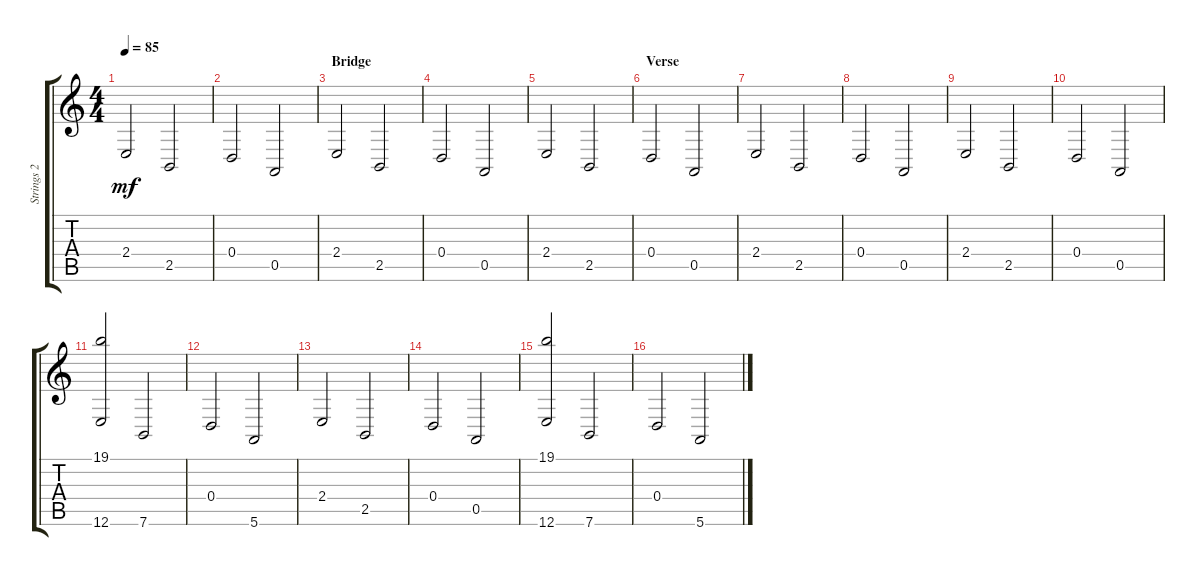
\track ("Strings 2" "Strings 2") {instrument stringensemble1}
\staff {score tabs}
\tuning (E4 B3 G3 D3 A2 E2) {hide}
\ts (4 4)
\tempo 85
\clef g2
\ks c
2.4.2{dy mf} 2.5.2 |
0.4.2 0.5.2 |
\section ("" "Bridge")
2.4.2 2.5.2 |
0.4.2 0.5.2 |
2.4.2 2.5.2 |
\section ("" "Verse")
0.4.2 0.5.2 |
2.4.2 2.5.2 |
0.4.2 0.5.2 |
2.4.2 2.5.2 |
0.4.2 0.5.2 |
(19.1 12.6).2 7.6.2 |
0.4.2 5.6.2 |
2.4.2 2.5.2 |
0.4.2 0.5.2 |
(19.1 12.6).2 7.6.2 |
0.4.2 5.6.2
